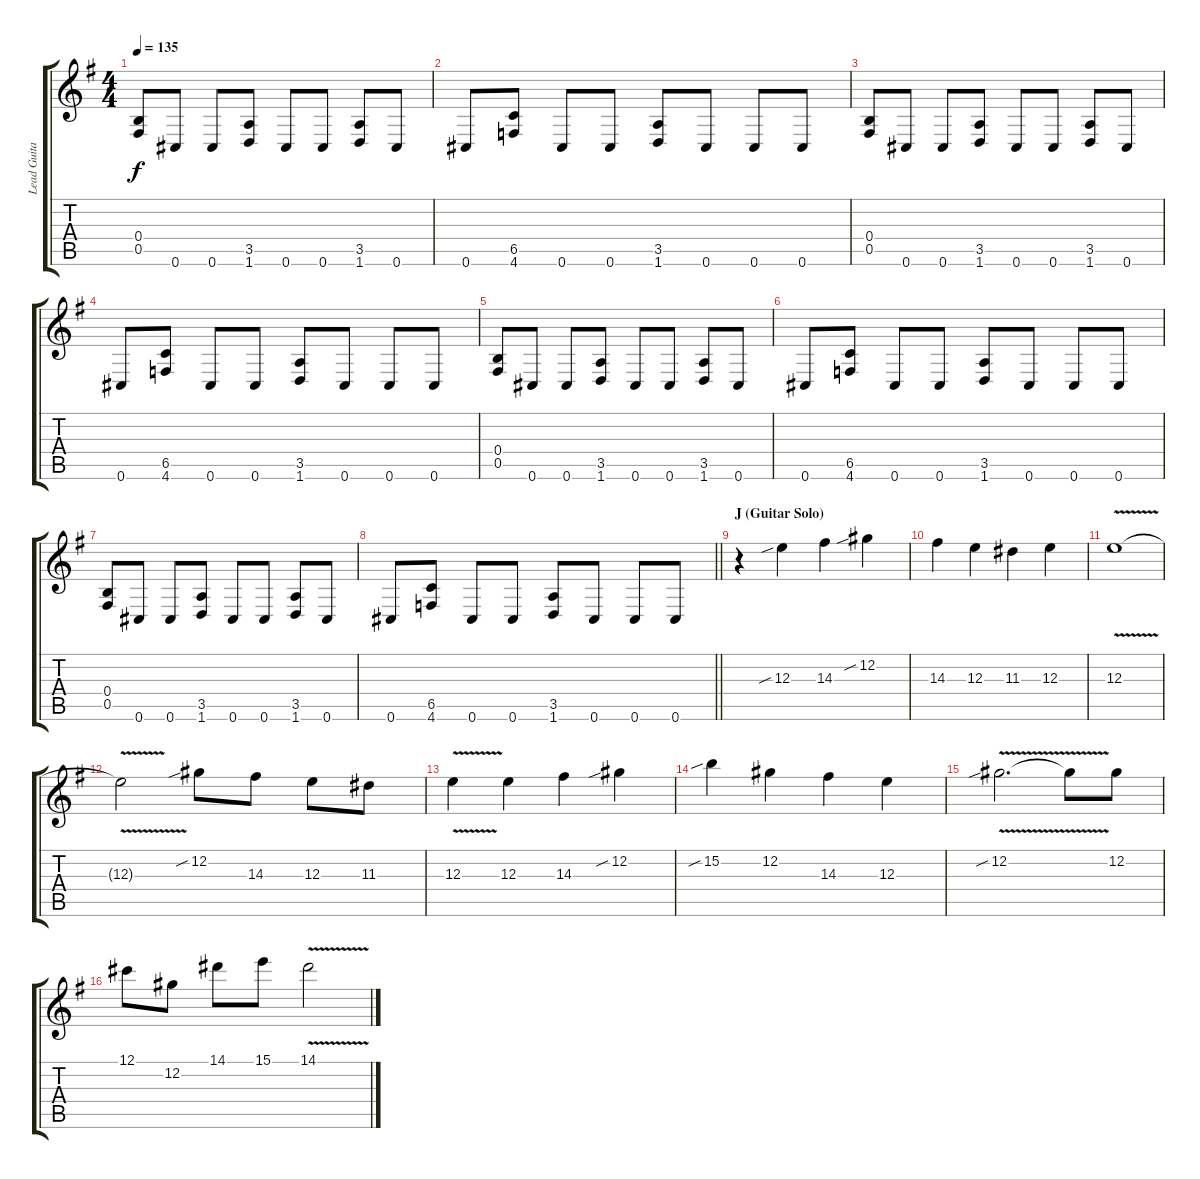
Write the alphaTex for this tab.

\track ("Lead Guitar (Kristian Niemann)" "Lead Guita") {instrument distortionguitar}
\staff {score tabs}
\tuning (Db4 Ab3 E3 B2 Gb2 Db2) {hide}
\ts (4 4)
\tempo 135
\clef g2
\ks eminor
(0.4 0.5).8{dy f} 0.6.8 0.6.8 (3.5 1.6).8 0.6.8 0.6.8 (3.5 1.6).8 0.6.8 |
0.6.8 (6.5 4.6).8 0.6.8 0.6.8 (3.5 1.6).8 0.6.8 0.6.8 0.6.8 |
(0.4 0.5).8 0.6.8 0.6.8 (3.5 1.6).8 0.6.8 0.6.8 (3.5 1.6).8 0.6.8 |
0.6.8 (6.5 4.6).8 0.6.8 0.6.8 (3.5 1.6).8 0.6.8 0.6.8 0.6.8 |
(0.4 0.5).8 0.6.8 0.6.8 (3.5 1.6).8 0.6.8 0.6.8 (3.5 1.6).8 0.6.8 |
0.6.8 (6.5 4.6).8 0.6.8 0.6.8 (3.5 1.6).8 0.6.8 0.6.8 0.6.8 |
(0.4 0.5).8 0.6.8 0.6.8 (3.5 1.6).8 0.6.8 0.6.8 (3.5 1.6).8 0.6.8 |
\barLineRight lightlight
0.6.8 (6.5 4.6).8 0.6.8 0.6.8 (3.5 1.6).8 0.6.8 0.6.8 0.6.8 |
\section ("" "J (Guitar Solo)")
r.4 12.3{sib}.4 14.3.4 12.2{sib}.4 |
14.3.4 12.3.4 11.3.4 12.3.4 |
12.3{v}.1 |
12.3{t}.2 12.2{sib}.8 14.3.8 12.3.8 11.3.8 |
12.3{v}.4 12.3.4 14.3.4 12.2{sib}.4 |
15.2{sib}.4 12.2.4 14.3.4 12.3.4 |
12.2{v sib}.2{d} 12.2{t}.8 12.2.8 |
12.1.8 12.2.8 14.1.8 15.1.8 14.1{v}.2
